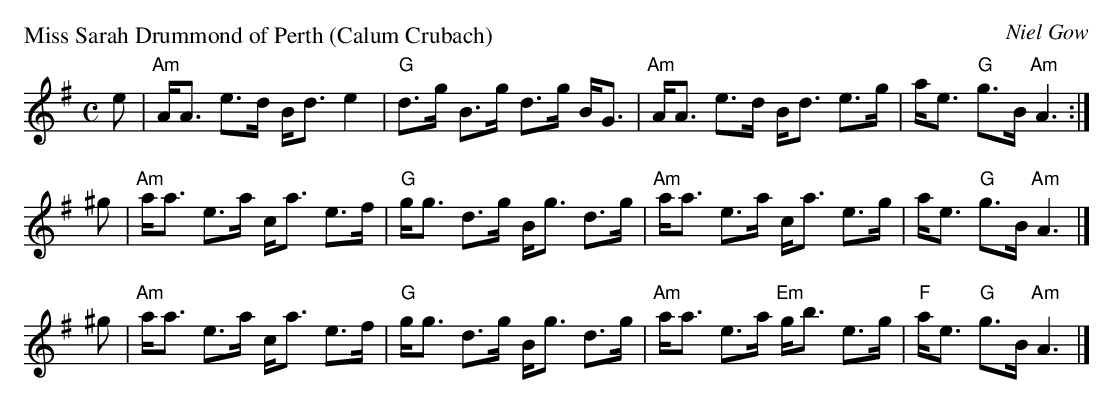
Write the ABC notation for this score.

X:1
P: Miss Sarah Drummond of Perth (Calum Crubach)
C: Niel Gow
M: C
L: 1/8
K: ADor
 e | "Am"A<A e>d B<d e2  | "G"d>g B>g d>g B<G | "Am"A<A e>d     B<d e>g |    a<e "G"g>B "Am"A3 :|
^g | "Am"a<a e>a c<a e>f | "G"g<g d>g B<g d>g | "Am"a<a e>a     c<a e>g |    a<e "G"g>B "Am"A3 |]
^g | "Am"a<a e>a c<a e>f | "G"g<g d>g B<g d>g | "Am"a<a e>a "Em"g<b e>g | "F"a<e "G"g>B "Am"A3 |]
